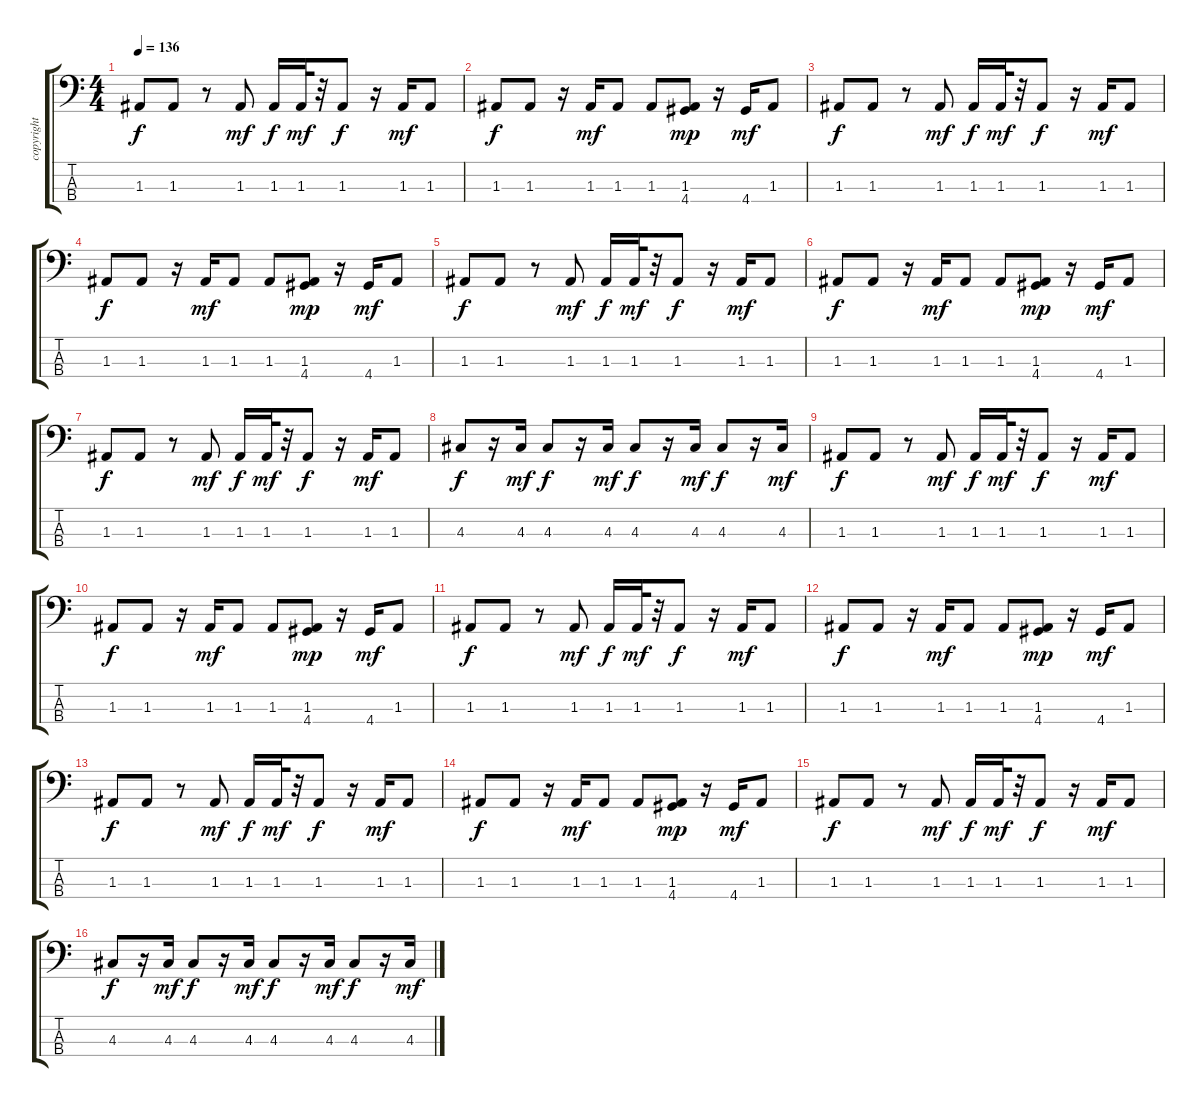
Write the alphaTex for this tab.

\track ("copyright 1997" "copyright ") {instrument electricbasspick}
\staff {score tabs}
\tuning (G2 D2 A1 E1) {hide}
\ts (4 4)
\tempo 136
\clef f4
\ks c
1.3.8{dy f} 1.3.8 r.8 1.3.8{dy mf} 1.3.16{dy f} 1.3.32{dy mf} r.32 1.3.8{dy f} r.16 1.3.16{dy mf} 1.3.8 |
1.3.8{dy f} 1.3.8 r.16 1.3.16{dy mf} 1.3.8 1.3.8 (1.3 4.4).8{dy mp} r.16 4.4.16{dy mf} 1.3.8 |
1.3.8{dy f} 1.3.8 r.8 1.3.8{dy mf} 1.3.16{dy f} 1.3.32{dy mf} r.32 1.3.8{dy f} r.16 1.3.16{dy mf} 1.3.8 |
1.3.8{dy f} 1.3.8 r.16 1.3.16{dy mf} 1.3.8 1.3.8 (1.3 4.4).8{dy mp} r.16 4.4.16{dy mf} 1.3.8 |
1.3.8{dy f} 1.3.8 r.8 1.3.8{dy mf} 1.3.16{dy f} 1.3.32{dy mf} r.32 1.3.8{dy f} r.16 1.3.16{dy mf} 1.3.8 |
1.3.8{dy f} 1.3.8 r.16 1.3.16{dy mf} 1.3.8 1.3.8 (1.3 4.4).8{dy mp} r.16 4.4.16{dy mf} 1.3.8 |
1.3.8{dy f} 1.3.8 r.8 1.3.8{dy mf} 1.3.16{dy f} 1.3.32{dy mf} r.32 1.3.8{dy f} r.16 1.3.16{dy mf} 1.3.8 |
4.3.8{dy f} r.16 4.3.16{dy mf} 4.3.8{dy f} r.16 4.3.16{dy mf} 4.3.8{dy f} r.16 4.3.16{dy mf} 4.3.8{dy f} r.16 4.3.16{dy mf} |
1.3.8{dy f} 1.3.8 r.8 1.3.8{dy mf} 1.3.16{dy f} 1.3.32{dy mf} r.32 1.3.8{dy f} r.16 1.3.16{dy mf} 1.3.8 |
1.3.8{dy f} 1.3.8 r.16 1.3.16{dy mf} 1.3.8 1.3.8 (1.3 4.4).8{dy mp} r.16 4.4.16{dy mf} 1.3.8 |
1.3.8{dy f} 1.3.8 r.8 1.3.8{dy mf} 1.3.16{dy f} 1.3.32{dy mf} r.32 1.3.8{dy f} r.16 1.3.16{dy mf} 1.3.8 |
1.3.8{dy f} 1.3.8 r.16 1.3.16{dy mf} 1.3.8 1.3.8 (1.3 4.4).8{dy mp} r.16 4.4.16{dy mf} 1.3.8 |
1.3.8{dy f} 1.3.8 r.8 1.3.8{dy mf} 1.3.16{dy f} 1.3.32{dy mf} r.32 1.3.8{dy f} r.16 1.3.16{dy mf} 1.3.8 |
1.3.8{dy f} 1.3.8 r.16 1.3.16{dy mf} 1.3.8 1.3.8 (1.3 4.4).8{dy mp} r.16 4.4.16{dy mf} 1.3.8 |
1.3.8{dy f} 1.3.8 r.8 1.3.8{dy mf} 1.3.16{dy f} 1.3.32{dy mf} r.32 1.3.8{dy f} r.16 1.3.16{dy mf} 1.3.8 |
4.3.8{dy f} r.16 4.3.16{dy mf} 4.3.8{dy f} r.16 4.3.16{dy mf} 4.3.8{dy f} r.16 4.3.16{dy mf} 4.3.8{dy f} r.16 4.3.16{dy mf}
